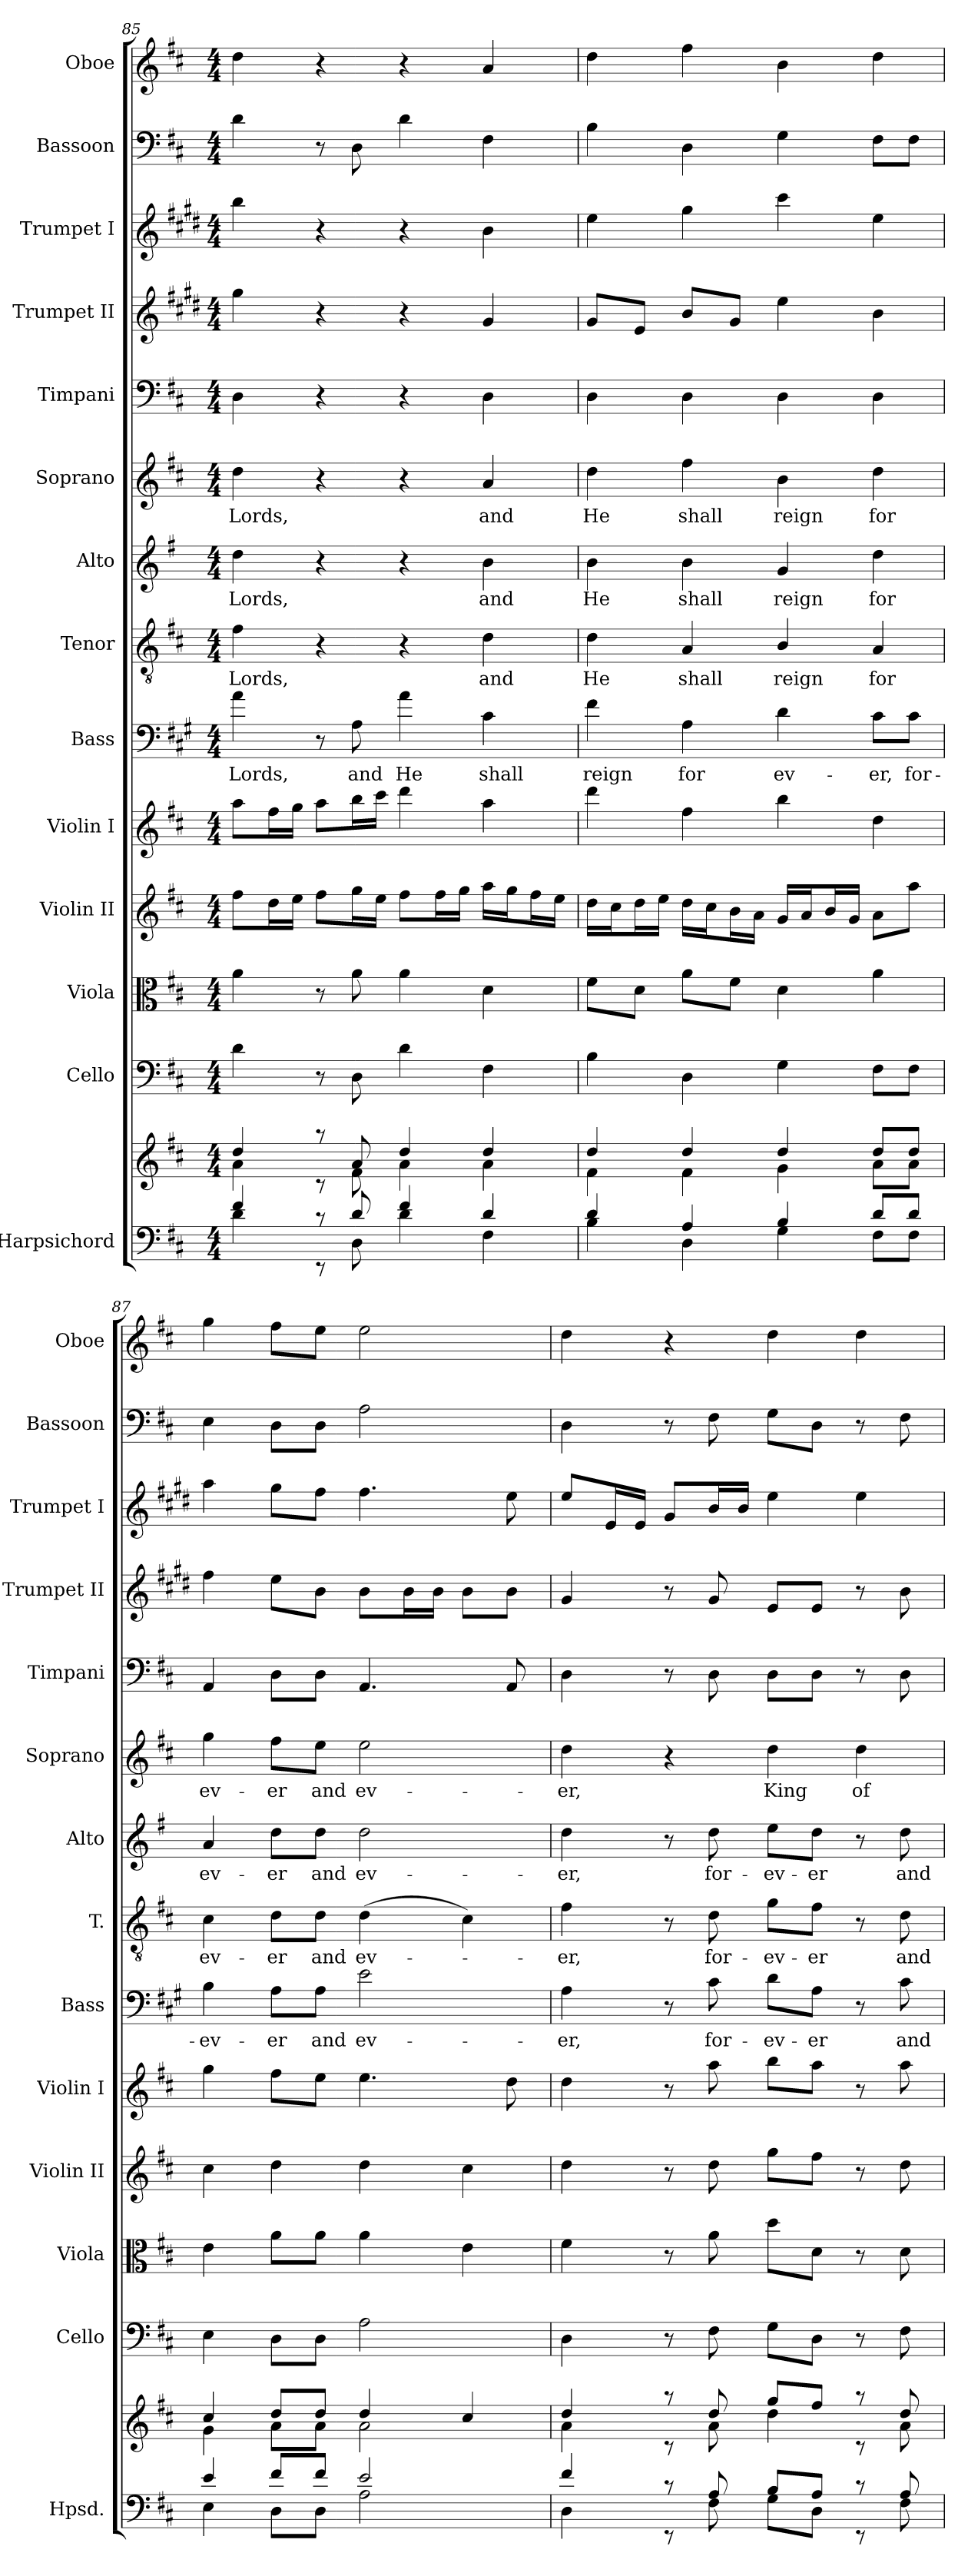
**kern	**kern	**kern	**kern	**kern	**kern	**kern	**text	**kern	**text	**kern	**text	**kern	**text	**kern	**kern	**kern	**kern	**kern
*part14	*part14	*part13	*part12	*part11	*part10	*part9	*part9	*part8	*part8	*part7	*part7	*part6	*part6	*part5	*part4	*part3	*part2	*part1
*staff15	*staff14	*staff13	*staff12	*staff11	*staff10	*staff9	*staff9	*staff8	*staff8	*staff7	*staff7	*staff6	*staff6	*staff5	*staff4	*staff3	*staff2	*staff1
*I"Harpsichord	*	*I"Cello	*I"Viola	*I"Violin II	*I"Violin I	*I"Bass	*	*I"Tenor	*	*I"Alto	*	*I"Soprano	*	*I"Timpani	*I"Trumpet II	*I"Trumpet I	*I"Bassoon	*I"Oboe
*I'Hpsd.	*	*I'Cello	*I'Viola	*I'Violin II	*I'Violin I	*I'Bass	*	*I'T.	*	*I'Alto	*	*I'Soprano	*	*I'Timpani	*I'Trumpet II	*I'Trumpet I	*I'Bassoon	*I'Oboe
!!LO:PB:g=z
*clefF4	*clefG2	*clefF4	*clefC3	*clefG2	*clefG2	*clefF4	*	*clefGv2	*	*clefG2	*	*clefG2	*	*clefF4	*clefG2	*clefG2	*clefF4	*clefG2
*	*	*	*	*	*	*ITrd4c7	*	*ITrd7c12	*	*ITrd3c5	*	*	*	*	*ITrd1c2	*ITrd1c2	*	*
*k[f#c#]	*k[f#c#]	*k[f#c#]	*k[f#c#]	*k[f#c#]	*k[f#c#]	*k[f#c#]	*	*k[f#c#]	*	*k[f#c#]	*	*k[f#c#]	*	*k[f#c#]	*k[f#c#]	*k[f#c#]	*k[f#c#]	*k[f#c#]
*D:	*D:	*D:	*D:	*D:	*D:	*D:	*	*D:	*	*D:	*	*D:	*	*D:	*D:	*D:	*D:	*D:
*M4/4	*M4/4	*M4/4	*M4/4	*M4/4	*M4/4	*M4/4	*	*M4/4	*	*M4/4	*	*M4/4	*	*M4/4	*M4/4	*M4/4	*M4/4	*M4/4
=85	=85	=85	=85	=85	=85	=85	=85	=85	=85	=85	=85	=85	=85	=85	=85	=85	=85	=85
*^	*^	*	*	*	*	*	*	*	*	*	*	*	*	*	*	*	*	*
!	!	!	!	!	!	!	!	!	!LO:LY:b	!	!LO:LY:b	!	!LO:LY:b	!	!LO:LY:b	!	!	!	!	!
4f#/	4d\	4dd/	4a\	4d\	4a\	8ff#\L	8aa\L	4d\	Lords,	4F#\	Lords,	4a\	Lords,	4dd\	Lords,	4D\	4ff#\	4aa\	4d\	4dd\
.	.	.	.	.	.	16dd\L	16ff#\L	.	.	.	.	.	.	.	.	.	.	.	.	.
.	.	.	.	.	.	16ee\JJ	16gg\JJ	.	.	.	.	.	.	.	.	.	.	.	.	.
8rc	8rEE	8raa	8rc	8r	8r	8ff#\L	8aa\L	8r	.	4r	.	4r	.	4r	.	4r	4r	4r	8r	4r
!	!	!	!	!	!	!	!	!	!LO:LY:b	!	!	!	!	!	!	!	!	!	!	!
8d/	8D\	8a/	8f#\	8D\	8a\	16gg\L	16bb\L	8D\	and	.	.	.	.	.	.	.	.	.	8D\	.
.	.	.	.	.	.	16ee\JJ	16ccc#\JJ	.	.	.	.	.	.	.	.	.	.	.	.	.
!	!	!	!	!	!	!	!	!	!LO:LY:b	!	!	!	!	!	!	!	!	!	!	!
4f#/	4d\	4dd/	4a\	4d\	4a\	8ff#\L	4ddd\	4d\	He	4r	.	4r	.	4r	.	4r	4r	4r	4d\	4r
.	.	.	.	.	.	16ff#\L	.	.	.	.	.	.	.	.	.	.	.	.	.	.
.	.	.	.	.	.	16gg\JJ	.	.	.	.	.	.	.	.	.	.	.	.	.	.
!	!	!	!	!	!	!	!	!	!LO:LY:b	!	!LO:LY:b	!	!LO:LY:b	!	!LO:LY:b	!	!	!	!	!
4d/	4F#\	4dd/	4a\	4F#\	4d\	16aa\LL	4aa\	4F#\	shall	4D\	and	4f#\	and	4a/	and	4D\	4f#/	4a\	4F#\	4a/
.	.	.	.	.	.	16gg\J	.	.	.	.	.	.	.	.	.	.	.	.	.	.
.	.	.	.	.	.	16ff#\L	.	.	.	.	.	.	.	.	.	.	.	.	.	.
.	.	.	.	.	.	16ee\JJ	.	.	.	.	.	.	.	.	.	.	.	.	.	.
=86	=86	=86	=86	=86	=86	=86	=86	=86	=86	=86	=86	=86	=86	=86	=86	=86	=86	=86	=86	=86
!	!	!	!	!	!	!	!	!	!LO:LY:b	!	!LO:LY:b	!	!LO:LY:b	!	!LO:LY:b	!	!	!	!	!
4d/	4B\	4dd/	4f#\	4B\	8f#\L	16dd\LL	4ddd\	4B\	reign	4D\	He	4f#\	He	4dd\	He	4D\	8f#/L	4dd\	4B\	4dd\
.	.	.	.	.	.	16cc#\J	.	.	.	.	.	.	.	.	.	.	.	.	.	.
.	.	.	.	.	8d\J	16dd\L	.	.	.	.	.	.	.	.	.	.	8d/J	.	.	.
.	.	.	.	.	.	16ee\JJ	.	.	.	.	.	.	.	.	.	.	.	.	.	.
!	!	!	!	!	!	!	!	!	!LO:LY:b	!	!LO:LY:b	!	!LO:LY:b	!	!LO:LY:b	!	!	!	!	!
4A/	4D\	4dd/	4f#\	4D\	8a\L	16dd\LL	4ff#\	4D\	for	4AA/	shall	4f#\	shall	4ff#\	shall	4D\	8a/L	4ff#\	4D\	4ff#\
.	.	.	.	.	.	16cc#\J	.	.	.	.	.	.	.	.	.	.	.	.	.	.
.	.	.	.	.	8f#\J	16b\L	.	.	.	.	.	.	.	.	.	.	8f#/J	.	.	.
.	.	.	.	.	.	16a\JJ	.	.	.	.	.	.	.	.	.	.	.	.	.	.
!	!	!	!	!	!	!	!	!	!LO:LY:b	!	!LO:LY:b	!	!LO:LY:b	!	!LO:LY:b	!	!	!	!	!
4B/	4G\	4dd/	4g\	4G\	4d\	16g/LL	4bb\	4G\	ev-	4BB/	reign	4d/	reign	4b\	reign	4D\	4dd\	4bb\	4G\	4b\
.	.	.	.	.	.	16a/J	.	.	.	.	.	.	.	.	.	.	.	.	.	.
.	.	.	.	.	.	16b/L	.	.	.	.	.	.	.	.	.	.	.	.	.	.
.	.	.	.	.	.	16g/JJ	.	.	.	.	.	.	.	.	.	.	.	.	.	.
!	!	!	!	!	!	!	!	!	!LO:LY:b	!	!LO:LY:b	!	!LO:LY:b	!	!LO:LY:b	!	!	!	!	!
8d/L	8F#\L	8dd/L	8a\L	8F#\L	4a\	8a\L	4dd\	8F#\L	-er,	4AA/	for	4a\	for	4dd\	for	4D\	4a\	4dd\	8F#\L	4dd\
!	!	!	!	!	!	!	!	!	!LO:LY:b	!	!	!	!	!	!	!	!	!	!	!
8d/J	8F#\J	8dd/J	8a\J	8F#\J	.	8aa\J	.	8F#\J	for-	.	.	.	.	.	.	.	.	.	8F#\J	.
=87	=87	=87	=87	=87	=87	=87	=87	=87	=87	=87	=87	=87	=87	=87	=87	=87	=87	=87	=87	=87
!	!	!	!	!	!	!	!	!	!LO:LY:b	!	!LO:LY:b	!	!LO:LY:b	!	!LO:LY:b	!	!	!	!	!
4e/	4E\	4cc#/	4g\	4E\	4e\	4cc#\	4gg\	4E\	-ev-	4C#\	ev-	4e/	ev-	4gg\	ev-	4AA/	4ee\	4gg\	4E\	4gg\
!	!	!	!	!	!	!	!	!	!LO:LY:b	!	!LO:LY:b	!	!LO:LY:b	!	!LO:LY:b	!	!	!	!	!
8f#/L	8D\L	8dd/L	8a\L	8D\L	8a\L	4dd\	8ff#\L	8D\L	-er	8D\L	-er	8a\L	-er	8ff#\L	-er	8D\L	8dd\L	8ff#\L	8D\L	8ff#\L
!	!	!	!	!	!	!	!	!	!LO:LY:b	!	!LO:LY:b	!	!LO:LY:b	!	!LO:LY:b	!	!	!	!	!
8f#/J	8D\J	8dd/J	8a\J	8D\J	8a\J	.	8ee\J	8D\J	and	8D\J	and	8a\J	and	8ee\J	and	8D\J	8a\J	8ee\J	8D\J	8ee\J
!	!	!	!	!	!	!	!	!	!LO:LY:b	!	!LO:LY:b	!	!LO:LY:b	!	!LO:LY:b	!	!	!	!	!
2e/	2A\	4dd/	2a\	2A\	4a\	4dd\	4.ee\	2A\	ev-	(>4D\	ev-	2a\	ev-	2ee\	ev-	4.AA/	8a\L	4.ee\	2A\	2ee\
.	.	.	.	.	.	.	.	.	.	.	.	.	.	.	.	.	16a\L	.	.	.
.	.	.	.	.	.	.	.	.	.	.	.	.	.	.	.	.	16a\JJ	.	.	.
.	.	4cc#/	.	.	4e\	4cc#\	.	.	.	4C#\)	.	.	.	.	.	.	8a\L	.	.	.
.	.	.	.	.	.	.	8dd\	.	.	.	.	.	.	.	.	8AA/	8a\J	8dd\	.	.
!!LO:PB:g=z
=88	=88	=88	=88	=88	=88	=88	=88	=88	=88	=88	=88	=88	=88	=88	=88	=88	=88	=88	=88	=88
!	!	!	!	!	!	!	!	!	!LO:LY:b	!	!LO:LY:b	!	!LO:LY:b	!	!LO:LY:b	!	!	!	!	!
4f#/	4D\	4dd/	4a\	4D\	4f#\	4dd\	4dd\	4D\	-er,	4F#\	-er,	4a\	-er,	4dd\	-er,	4D\	4f#/	8dd/L	4D\	4dd\
.	.	.	.	.	.	.	.	.	.	.	.	.	.	.	.	.	.	16d/L	.	.
.	.	.	.	.	.	.	.	.	.	.	.	.	.	.	.	.	.	16d/JJ	.	.
8rc	8rEE	8raa	8rc	8r	8r	8r	8r	8r	.	8r	.	8r	.	4r	.	8r	8r	8f#/L	8r	4r
!	!	!	!	!	!	!	!	!	!LO:LY:b	!	!LO:LY:b	!	!LO:LY:b	!	!	!	!	!	!	!
8A/	8F#\	8dd/	8a\	8F#\	8a\	8dd\	8aa\	8F#\	for-	8D\	for-	8a\	for-	.	.	8D\	8f#/	16a/L	8F#\	.
.	.	.	.	.	.	.	.	.	.	.	.	.	.	.	.	.	.	16a/JJ	.	.
!	!	!	!	!	!	!	!	!	!LO:LY:b	!	!LO:LY:b	!	!LO:LY:b	!	!LO:LY:b	!	!	!	!	!
8B/L	8G\L	8gg/L	4dd\	8G\L	8dd\L	8gg\L	8bb\L	8G\L	-ev-	8G\L	-ev-	8b\L	-ev-	4dd\	King	8D\L	8d/L	4dd\	8G\L	4dd\
!	!	!	!	!	!	!	!	!	!LO:LY:b	!	!LO:LY:b	!	!LO:LY:b	!	!	!	!	!	!	!
8A/J	8D\J	8ff#/J	.	8D\J	8d\J	8ff#\J	8aa\J	8D\J	-er	8F#\J	-er	8a\J	-er	.	.	8D\J	8d/J	.	8D\J	.
!	!	!	!	!	!	!	!	!	!	!	!	!	!	!	!LO:LY:b	!	!	!	!	!
8rc	8rEE	8raa	8rc	8r	8r	8r	8r	8r	.	8r	.	8r	.	4dd\	of	8r	8r	4dd\	8r	4dd\
!	!	!	!	!	!	!	!	!	!LO:LY:b	!	!LO:LY:b	!	!LO:LY:b	!	!	!	!	!	!	!
8A/	8F#\	8dd/	8a\	8F#\	8d\	8dd\	8aa\	8F#\	and	8D\	and	8a\	and	.	.	8D\	8a\	.	8F#\	.
*v	*v	*	*	*	*	*	*	*	*	*	*	*	*	*	*	*	*	*	*	*
*	*v	*v	*	*	*	*	*	*	*	*	*	*	*	*	*	*	*	*	*
=	=	=	=	=	=	=	=	=	=	=	=	=	=	=	=	=	=	=
*-	*-	*-	*-	*-	*-	*-	*-	*-	*-	*-	*-	*-	*-	*-	*-	*-	*-	*-
